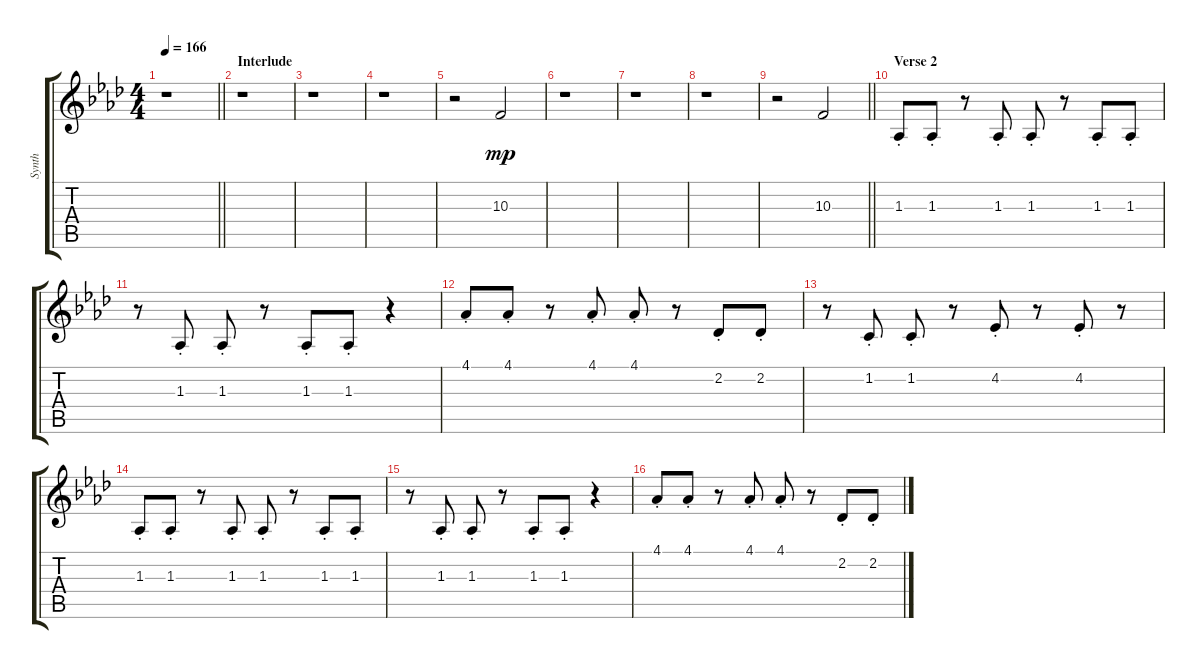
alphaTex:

\track ("Synth" "Synth") {instrument lead2sawtooth}
\staff {score tabs}
\tuning (E4 B3 G3 D3 A2 E2) {hide}
\ts (4 4)
\tempo 166
\clef g2
\barLineRight lightlight
\ks ab
r.1{dy f} |
\section ("" "Interlude")
r.1 |
r.1 |
r.1 |
r.2 10.3.2{dy mp} |
r.1 |
r.1 |
r.1 |
\barLineRight lightlight
r.2 10.3.2 |
\section ("" "Verse 2")
1.3{st}.8 1.3{st}.8 r.8 1.3{st}.8 1.3{st}.8 r.8 1.3{st}.8 1.3{st}.8 |
r.8 1.3{st}.8 1.3{st}.8 r.8 1.3{st}.8 1.3{st}.8 r.4 |
4.1{st}.8 4.1{st}.8 r.8 4.1{st}.8 4.1{st}.8 r.8 2.2{st}.8 2.2{st}.8 |
r.8 1.2{st}.8 1.2{st}.8 r.8 4.2{st}.8 r.8 4.2{st}.8 r.8 |
1.3{st}.8 1.3{st}.8 r.8 1.3{st}.8 1.3{st}.8 r.8 1.3{st}.8 1.3{st}.8 |
r.8 1.3{st}.8 1.3{st}.8 r.8 1.3{st}.8 1.3{st}.8 r.4 |
4.1{st}.8 4.1{st}.8 r.8 4.1{st}.8 4.1{st}.8 r.8 2.2{st}.8 2.2{st}.8
